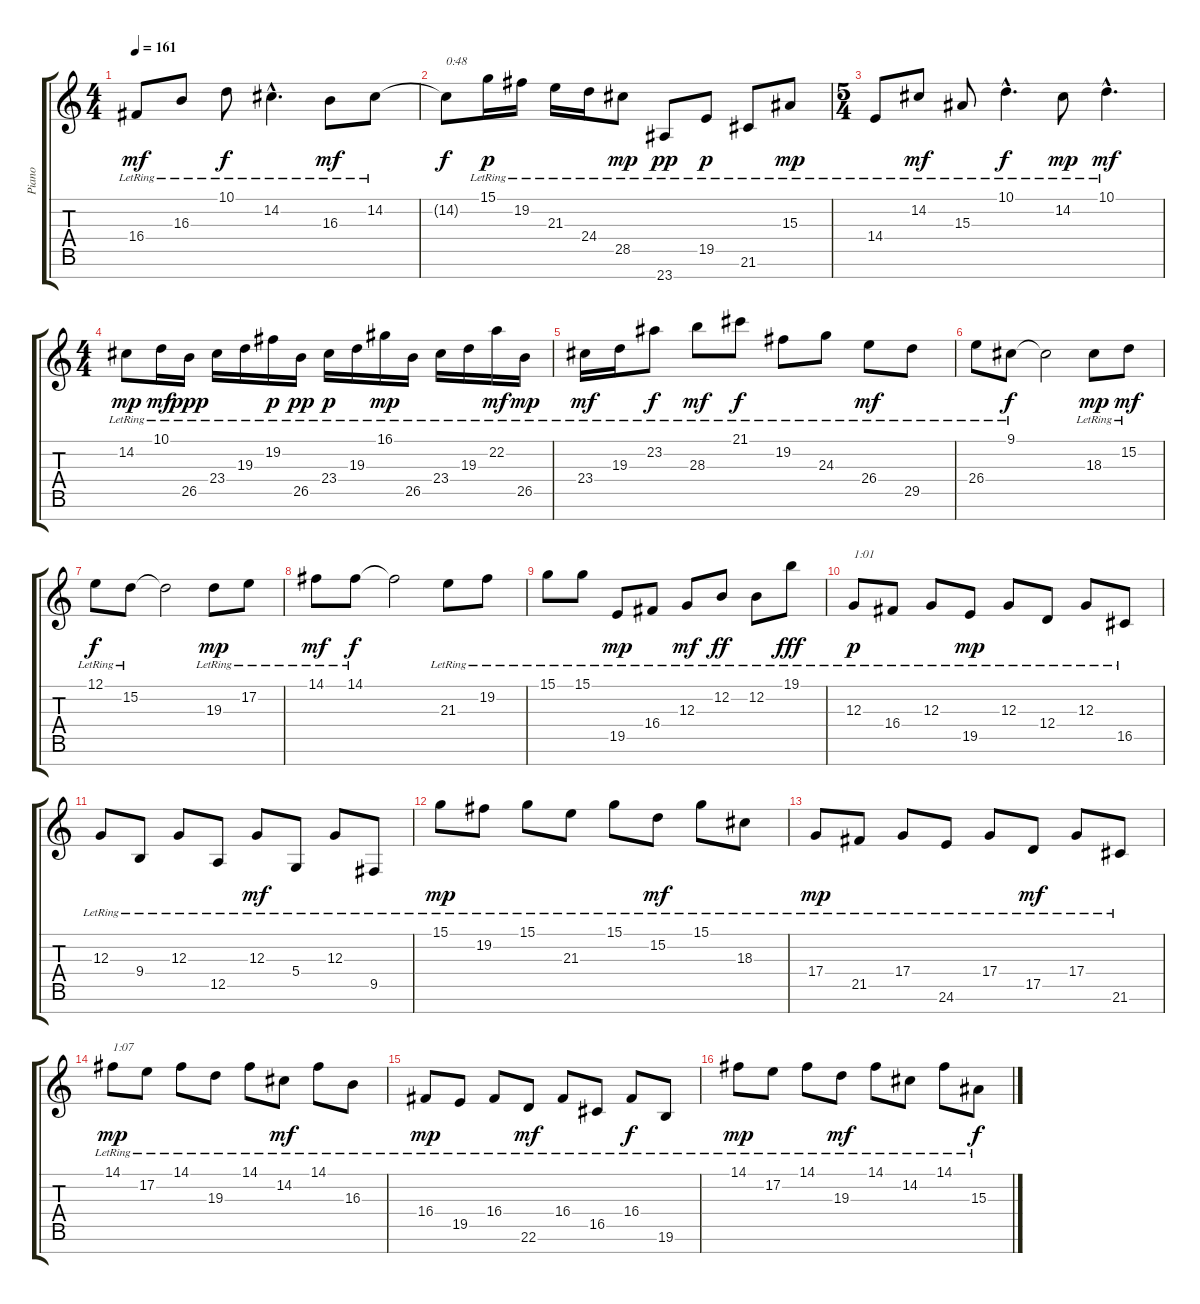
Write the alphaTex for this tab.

\track ("Piano" "Piano") {instrument acousticgrandpiano}
\staff {score tabs}
\tuning (E4 B3 G3 D3 A2 E2 B1) {hide}
\ts (4 4)
\tempo 161
\clef g2
\ks c
16.4{lr}.8{dy mf} 16.3{lr}.8 10.1{lr}.8{dy f} 14.2{hac lr}.4{d} 16.3{lr}.8{dy mf} 14.2{lr}.8 |
14.2{t}.8{txt "0:48" dy f} 15.1{lr}.16{dy p} 19.2{lr}.16 21.3{lr}.16 24.4{lr}.16 28.5{lr}.8{dy mp} 23.7{lr}.8{dy pp} 19.5{lr}.8{dy p} 21.6{lr}.8 15.3{lr}.8{dy mp} |
\ts (5 4)
14.4{lr}.8 14.2{lr}.8{dy mf} 15.3{lr}.8 10.1{hac lr}.4{d dy f} 14.2{lr}.8{dy mp} 10.1{hac lr}.4{d dy mf} |
\ts (4 4)
14.2{lr}.8{dy mp} 10.1{lr}.16{dy mf} 26.5{lr}.16{dy ppp} 23.4{lr}.16 19.3{lr}.16 19.2{lr}.16{dy p} 26.5{lr}.16{dy pp} 23.4{lr}.16{dy p} 19.3{lr}.16 16.1{lr}.16{dy mp} 26.5{lr}.16 23.4{lr}.16 19.3{lr}.16 22.2{lr}.16{dy mf} 26.5{lr}.16{dy mp} |
23.4{lr}.16{dy mf} 19.3{lr}.16 23.2{lr}.8{dy f} 28.3{lr}.8{dy mf} 21.1{lr}.8{dy f} 19.2{lr}.8 24.3{lr}.8 26.4{lr}.8{dy mf} 29.5{lr}.8 |
26.4{lr}.8 9.1{lr}.8{dy f} 9.1{t}.2 18.3{lr}.8{dy mp} 15.2{lr}.8{dy mf} |
12.1{lr}.8{dy f} 15.2{lr}.8 15.2{t}.2 19.3{lr}.8{dy mp} 17.2{lr}.8 |
14.1{lr}.8{dy mf} 14.1{lr}.8{dy f} 14.1{t}.2 21.3{lr}.8 19.2{lr}.8 |
15.1{lr}.8 15.1{lr}.8 19.5{lr}.8{dy mp} 16.4{lr}.8 12.3{lr}.8{dy mf} 12.2{lr}.8{dy ff} 12.2{lr}.8 19.1{lr}.8{dy fff} |
12.3{lr}.8{txt "1:01" dy p} 16.4{lr}.8 12.3{lr}.8 19.5{lr}.8{dy mp} 12.3{lr}.8 12.4{lr}.8 12.3{lr}.8 16.5{lr}.8 |
12.3{lr}.8 9.4{lr}.8 12.3{lr}.8 12.5{lr}.8 12.3{lr}.8{dy mf} 5.4{lr}.8 12.3{lr}.8 9.5{lr}.8 |
15.1{lr}.8{dy mp} 19.2{lr}.8 15.1{lr}.8 21.3{lr}.8 15.1{lr}.8 15.2{lr}.8{dy mf} 15.1{lr}.8 18.3{lr}.8 |
17.4{lr}.8{dy mp} 21.5{lr}.8 17.4{lr}.8 24.6{lr}.8 17.4{lr}.8 17.5{lr}.8{dy mf} 17.4{lr}.8 21.6{lr}.8 |
14.1{lr}.8{txt "1:07" dy mp} 17.2{lr}.8 14.1{lr}.8 19.3{lr}.8 14.1{lr}.8 14.2{lr}.8{dy mf} 14.1{lr}.8 16.3{lr}.8 |
16.4{lr}.8{dy mp} 19.5{lr}.8 16.4{lr}.8 22.6{lr}.8{dy mf} 16.4{lr}.8 16.5{lr}.8 16.4{lr}.8{dy f} 19.6{lr}.8 |
14.1{lr}.8{dy mp} 17.2{lr}.8 14.1{lr}.8 19.3{lr}.8{dy mf} 14.1{lr}.8 14.2{lr}.8 14.1{lr}.8 15.3{lr}.8{dy f}
